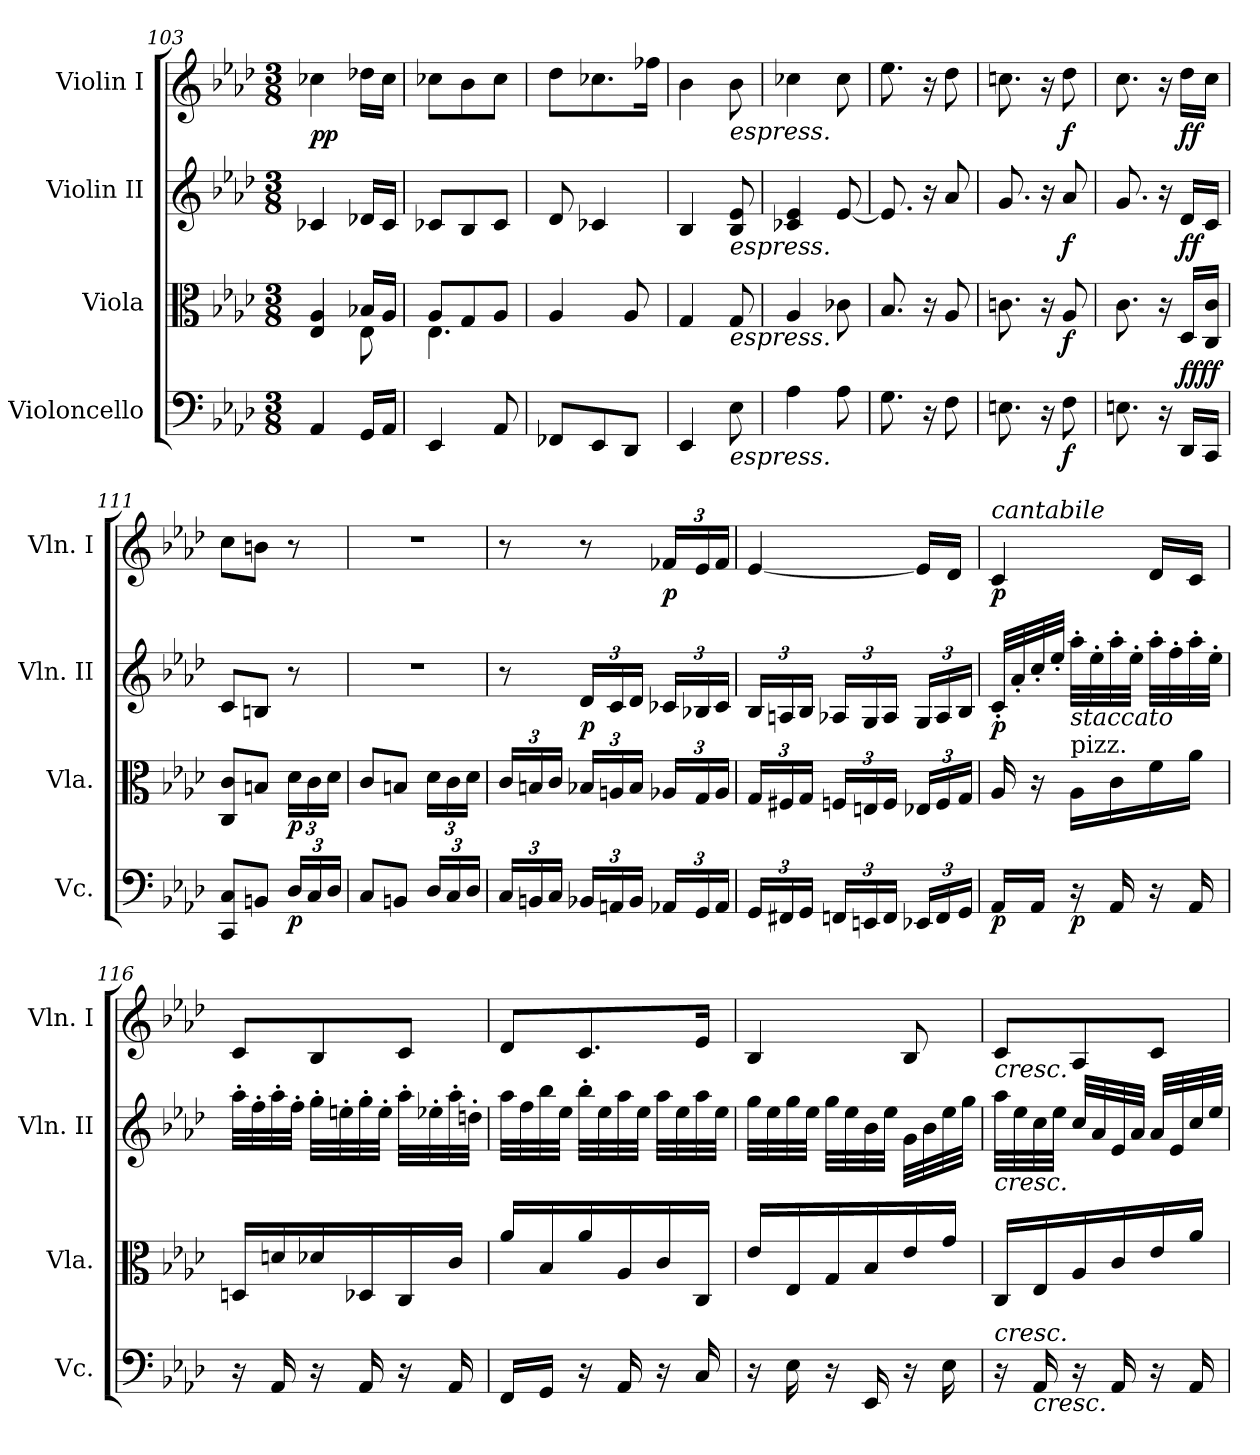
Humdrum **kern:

**kern	**dynam	**kern	**dynam	**kern	**dynam	**kern	**dynam
*part4	*part4	*part3	*part3	*part2	*part2	*part1	*part1
*staff4	*staff4	*staff3	*staff3	*staff2	*staff2	*staff1	*staff1
*I"Violoncello	*	*I"Viola	*	*I"Violin II	*	*I"Violin I	*
*I'Vc.	*	*I'Vla.	*	*I'Vln. II	*	*I'Vln. I	*
*clefF4	*	*clefC3	*	*clefG2	*	*clefG2	*
*k[b-e-a-d-]	*	*k[b-e-a-d-]	*	*k[b-e-a-d-]	*	*k[b-e-a-d-]	*
*A-:	*	*A-:	*	*A-:	*	*A-:	*
*M3/8	*	*M3/8	*	*M3/8	*	*M3/8	*
=103	=103	=103	=103	=103	=103	=103	=103
*	*	*^	*	*	*	*	*
!	!	!	!	!	!	!	!	!LO:DY:b
4AA-/	.	4E-/ 4A-/	4ryy	.	4c-X/	.	4cc-X\	pp
16GG/LL	.	16B-X/LL	8E-\	.	16d-X/LL	.	16dd-X\LL	.
16AA-/JJ	.	16A-/JJ	.	.	16c-/JJ	.	16cc-\JJ	.
!!LO:PB:g=z
=104	=104	=104	=104	=104	=104	=104	=104	=104
4EE-/	.	8A-/L	4.E-\	.	8c-X/L	.	8cc-X\L	.
.	.	8G/	.	.	8B-/	.	8b-\	.
8AA-/	.	8A-/J	.	.	8c-/J	.	8cc-\J	.
*	*	*v	*v	*	*	*	*	*
!!LO:LB:g=z
=105	=105	=105	=105	=105	=105	=105	=105
8FF-X/L	.	4A-/	.	8d-/	.	8dd-\L	.
8EE-/	.	.	.	4c-X/	.	8.cc-X\	.
8DD-/J	.	8A-/	.	.	.	.	.
.	.	.	.	.	.	16ff-X\Jk	.
=106	=106	=106	=106	=106	=106	=106	=106
4EE-/	.	4G/	.	4B-/	.	4b-\	.
!	!	!	!	!	!	!LO:TX:b:i:t=espress.	!
!	!	!	!	!LO:TX:b:i:t=espress.	!	!	!
!	!	!LO:TX:b:i:t=espress.	!	!	!	!	!
!LO:TX:b:i:t=espress.	!	!	!	!	!	!	!
8E-\	.	8G/	.	8B-/ 8e-/	.	8b-\	.
=107	=107	=107	=107	=107	=107	=107	=107
4A-\	.	4A-/	.	4c-X/ 4e-/	.	4cc-X\	.
8A-\	.	8c-X\	.	[8e-/	.	8cc-\	.
=108	=108	=108	=108	=108	=108	=108	=108
8.G\	.	8.B-/	.	8.e-/]	.	8.ee-\	.
16r	.	16r	.	16r	.	16r	.
8F\	.	8A-/	.	8a-/	.	8dd-\	.
=109	=109	=109	=109	=109	=109	=109	=109
8.En\	.	8.cn\	.	8.g/	.	8.ccn\	.
16r	.	16r	.	16r	.	16r	.
!	!LO:DY:b	!	!LO:DY:b	!	!LO:DY:b	!	!LO:DY:b
8F\	f	8A-/	f	8a-/	f	8dd-\	f
=110	=110	=110	=110	=110	=110	=110	=110
8.En\	.	8.c\	.	8.g/	.	8.cc\	.
16r	.	16r	.	16r	.	16r	.
!	!LO:DY:b	!	!	!	!	!	!
!	!LO:DY:n=1:a	!	!	!	!LO:DY:b	!	!LO:DY:b
16DD-/LL	ff ff	16D-/LL	.	16d-/LL	ff	16dd-\LL	ff
16CC/JJ	.	16C/ 16c/JJ	.	16c/JJ	.	16cc\JJ	.
=111	=111	=111	=111	=111	=111	=111	=111
8CC/ 8C/L	.	8C/ 8c/L	.	8c/L	.	8cc\L	.
8BBn/J	.	8Bn/J	.	8Bn/J	.	8bn\J	.
*Xbrackettup	*	*Xbrackettup	*	*	*	*	*
!	!LO:DY:b	!	!LO:DY:b	!	!	!	!
24D-/LL	p	24d-\LL	p	8r	.	8r	.
24C/	.	24c\	.	.	.	.	.
24D-/JJ	.	24d-\JJ	.	.	.	.	.
=112	=112	=112	=112	=112	=112	=112	=112
8C/L	.	8c/L	.	4.r	.	4.r	.
8BBn/J	.	8Bn/J	.	.	.	.	.
24D-/LL	.	24d-\LL	.	.	.	.	.
24C/	.	24c\	.	.	.	.	.
24D-/JJ	.	24d-\JJ	.	.	.	.	.
!!LO:LB:g=z
=113	=113	=113	=113	=113	=113	=113	=113
24C/LL	.	24c/LL	.	8r	.	8r	.
24BBn/	.	24Bn/	.	.	.	.	.
24C/JJ	.	24c/JJ	.	.	.	.	.
*	*	*	*	*Xbrackettup	*	*	*
!	!	!	!	!	!LO:DY:b	!	!
24BB-X/LL	.	24B-X/LL	.	24d-/LL	p	8r	.
24AAn/	.	24An/	.	24c/	.	.	.
24BB-/JJ	.	24B-/JJ	.	24d-/JJ	.	.	.
*	*	*	*	*	*	*Xbrackettup	*
!	!	!	!	!	!	!	!LO:DY:b
24AA-X/LL	.	24A-X/LL	.	24c-X/LL	.	24f-X/LL	p
24GG/	.	24G/	.	24B-X/	.	24e-/	.
24AA-/JJ	.	24A-/JJ	.	24c-/JJ	.	24f-/JJ	.
!!LO:PB:g=z
=114	=114	=114	=114	=114	=114	=114	=114
24GG/LL	.	24G/LL	.	24B-/LL	.	[4e-/	.
24FF#X/	.	24F#X/	.	24An/	.	.	.
24GG/JJ	.	24G/JJ	.	24B-/JJ	.	.	.
24FFn/LL	.	24Fn/LL	.	24A-X/LL	.	.	.
24EEn/	.	24En/	.	24G/	.	.	.
24FF/JJ	.	24F/JJ	.	24A-/JJ	.	.	.
24EE-X/LL	.	24E-X/LL	.	24G/LL	.	16e-/LL]	.
24FF/	.	24F/	.	24A-/	.	.	.
.	.	.	.	.	.	16d-/JJ	.
24GG/JJ	.	24G/JJ	.	24B-/JJ	.	.	.
=115	=115	=115	=115	=115	=115	=115	=115
!	!	!	!	!	!	!LO:TX:a:i:t=cantabile	!
!	!LO:DY:b	!	!	!	!LO:DY:b	!	!LO:DY:b
16AA-/LL	p	16A-/	.	32c'/LLL	p	4c/	p
.	.	.	.	32a-'/	.	.	.
16AA-/JJ	.	16r	.	32cc'/	.	.	.
.	.	.	.	32ee-'/JJJ	.	.	.
!	!	!	!	!LO:TX:b:i:t=staccato	!	!	!
!	!	!LO:TX:a:t=pizz.	!	!	!	!	!
!	!LO:DY:b	!	!	!	!	!	!
16r	p	16A-\LL	.	32aa-'\LLL	.	.	.
.	.	.	.	32ee-'\	.	.	.
16AA-/	.	16c\	.	32aa-'\	.	.	.
.	.	.	.	32ee-'\JJJ	.	.	.
16r	.	16f\	.	32aa-'\LLL	.	16d-/LL	.
.	.	.	.	32ff'\	.	.	.
16AA-/	.	16a-\JJ	.	32aa-'\	.	16c/JJ	.
.	.	.	.	32ee-'\JJJ	.	.	.
=116	=116	=116	=116	=116	=116	=116	=116
16r	.	16Dn/LL	.	32aa-'\LLL	.	8c/L	.
.	.	.	.	32ff'\	.	.	.
16AA-/	.	16dn/	.	32aa-'\	.	.	.
.	.	.	.	32ff'\JJJ	.	.	.
16r	.	16d-X/	.	32gg'\LLL	.	8B-/	.
.	.	.	.	32een'\	.	.	.
16AA-/	.	16D-X/	.	32gg'\	.	.	.
.	.	.	.	32ee'\JJJ	.	.	.
16r	.	16C/	.	32aa-'\LLL	.	8c/J	.
.	.	.	.	32ee-X'\	.	.	.
16AA-/	.	16c/JJ	.	32aa-'\	.	.	.
.	.	.	.	32ddn'\JJJ	.	.	.
=117	=117	=117	=117	=117	=117	=117	=117
16FF/LL	.	16a-/LL	.	32aa-\LLL	.	8d-/L	.
.	.	.	.	32ff\	.	.	.
16GG/JJ	.	16B-/	.	32bb-\	.	.	.
.	.	.	.	32ee-\JJJ	.	.	.
16r	.	16a-/	.	32bb-'\LLL	.	8.c/	.
.	.	.	.	32ee-\	.	.	.
16AA-/	.	16A-/	.	32aa-\	.	.	.
.	.	.	.	32ee-\JJJ	.	.	.
16r	.	16c/	.	32aa-\LLL	.	.	.
.	.	.	.	32ee-\	.	.	.
16C/	.	16C/JJ	.	32aa-\	.	16e-/Jk	.
.	.	.	.	32ee-\JJJ	.	.	.
!!LO:LB:g=z
=118	=118	=118	=118	=118	=118	=118	=118
16r	.	16e-/LL	.	32gg\LLL	.	4B-/	.
.	.	.	.	32ee-\	.	.	.
16E-\	.	16E-/	.	32gg\	.	.	.
.	.	.	.	32ee-\JJJ	.	.	.
16r	.	16G/	.	32gg\LLL	.	.	.
.	.	.	.	32ee-\	.	.	.
16EE-/	.	16B-/	.	32b-\	.	.	.
.	.	.	.	32ee-\JJJ	.	.	.
16r	.	16e-/	.	32g\LLL	.	8B-/	.
.	.	.	.	32b-\	.	.	.
16E-\	.	16g/JJ	.	32ee-\	.	.	.
.	.	.	.	32gg\JJJ	.	.	.
=119	=119	=119	=119	=119	=119	=119	=119
!	!	!	!	!	!	!LO:TX:b:i:t=cresc.	!
!	!	!	!	!LO:TX:b:i:t=cresc.	!	!	!
!LO:TX:a:i:t=cresc.	!	!	!	!	!	!	!
16r	.	16C/LL	.	32aa-\LLL	.	8c/L	.
.	.	.	.	32ee-\	.	.	.
!LO:TX:b:i:t=cresc.	!	!	!	!	!	!	!
16AA-/	.	16E-/	.	32cc\	.	.	.
.	.	.	.	32ee-\JJJ	.	.	.
16r	.	16A-/	.	32cc/LLL	.	8A-/	.
.	.	.	.	32a-/	.	.	.
16AA-/	.	16c/	.	32e-/	.	.	.
.	.	.	.	32a-/JJJ	.	.	.
16r	.	16e-/	.	32a-/LLL	.	8c/J	.
.	.	.	.	32e-/	.	.	.
16AA-/	.	16a-/JJ	.	32cc/	.	.	.
.	.	.	.	32ee-/JJJ	.	.	.
=	=	=	=	=	=	=	=
*-	*-	*-	*-	*-	*-	*-	*-
